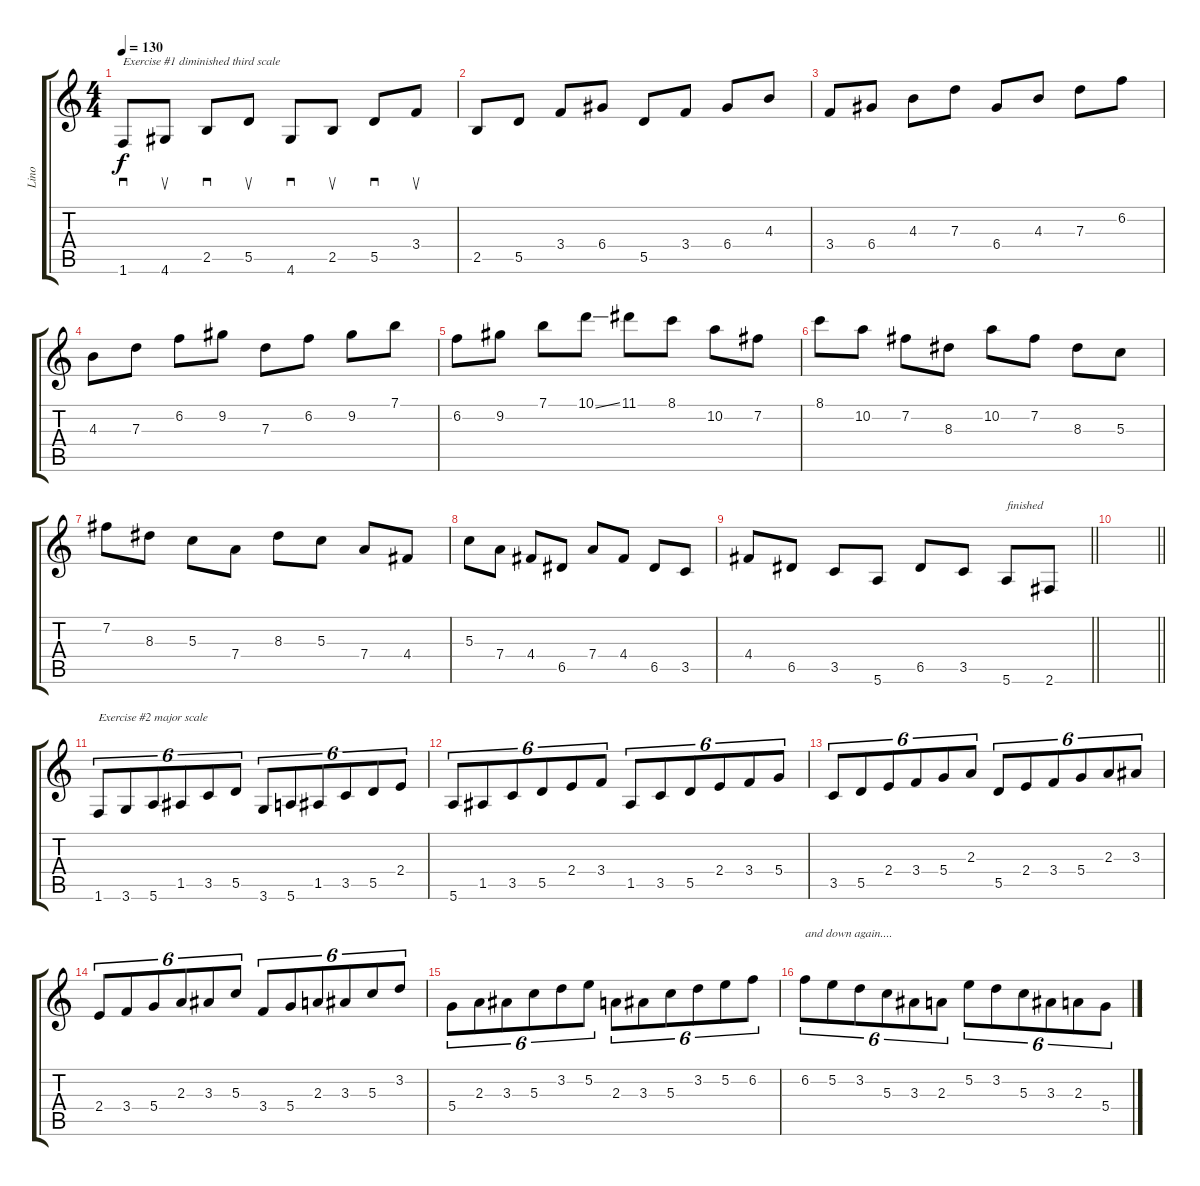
\track ("Lino" "Lino") {instrument electricguitarclean}
\staff {score tabs}
\tuning (E4 B3 G3 D3 A2 E2) {hide}
\ts (4 4)
\tempo 130
\clef g2
\ks c
1.6.8{sd txt "Exercise #1 diminished third scale" dy f instrument electricguitarclean} 4.6.8{su} 2.5.8{sd} 5.5.8{su} 4.6.8{sd} 2.5.8{su} 5.5.8{sd} 3.4.8{su} |
2.5.8 5.5.8 3.4.8 6.4.8 5.5.8 3.4.8 6.4.8 4.3.8 |
3.4.8 6.4.8 4.3.8 7.3.8 6.4.8 4.3.8 7.3.8 6.2.8 |
4.3.8 7.3.8 6.2.8 9.2.8 7.3.8 6.2.8 9.2.8 7.1.8 |
6.2.8 9.2.8 7.1.8 10.1{ss}.8 11.1.8 8.1.8 10.2.8 7.2.8 |
8.1.8 10.2.8 7.2.8 8.3.8 10.2.8 7.2.8 8.3.8 5.3.8 |
7.2.8 8.3.8 5.3.8 7.4.8 8.3.8 5.3.8 7.4.8 4.4.8 |
5.3.8 7.4.8 4.4.8 6.5.8 7.4.8 4.4.8 6.5.8 3.5.8 |
\barLineRight lightlight
4.4.8 6.5.8 3.5.8 5.6.8 6.5.8 3.5.8 5.6.8{txt "finished"} 2.6.8 |
\barLineRight lightlight
|
1.6.8{tu (6 4) txt "Exercise #2 major scale"} 3.6.8{tu (6 4)} 5.6.8{tu (6 4)} 1.5.8{tu (6 4)} 3.5.8{tu (6 4)} 5.5.8{tu (6 4)} 3.6.8{tu (6 4)} 5.6.8{tu (6 4)} 1.5.8{tu (6 4)} 3.5.8{tu (6 4)} 5.5.8{tu (6 4)} 2.4.8{tu (6 4)} |
5.6.8{tu (6 4)} 1.5.8{tu (6 4)} 3.5.8{tu (6 4)} 5.5.8{tu (6 4)} 2.4.8{tu (6 4)} 3.4.8{tu (6 4)} 1.5.8{tu (6 4)} 3.5.8{tu (6 4)} 5.5.8{tu (6 4)} 2.4.8{tu (6 4)} 3.4.8{tu (6 4)} 5.4.8{tu (6 4)} |
3.5.8{tu (6 4)} 5.5.8{tu (6 4)} 2.4.8{tu (6 4)} 3.4.8{tu (6 4)} 5.4.8{tu (6 4)} 2.3.8{tu (6 4)} 5.5.8{tu (6 4)} 2.4.8{tu (6 4)} 3.4.8{tu (6 4)} 5.4.8{tu (6 4)} 2.3.8{tu (6 4)} 3.3.8{tu (6 4)} |
2.4.8{tu (6 4)} 3.4.8{tu (6 4)} 5.4.8{tu (6 4)} 2.3.8{tu (6 4)} 3.3.8{tu (6 4)} 5.3.8{tu (6 4)} 3.4.8{tu (6 4)} 5.4.8{tu (6 4)} 2.3.8{tu (6 4)} 3.3.8{tu (6 4)} 5.3.8{tu (6 4)} 3.2.8{tu (6 4)} |
5.4.8{tu (6 4)} 2.3.8{tu (6 4)} 3.3.8{tu (6 4)} 5.3.8{tu (6 4)} 3.2.8{tu (6 4)} 5.2.8{tu (6 4)} 2.3.8{tu (6 4)} 3.3.8{tu (6 4)} 5.3.8{tu (6 4)} 3.2.8{tu (6 4)} 5.2.8{tu (6 4)} 6.2.8{tu (6 4)} |
6.2.8{tu (6 4) txt "and down again...."} 5.2.8{tu (6 4)} 3.2.8{tu (6 4)} 5.3.8{tu (6 4)} 3.3.8{tu (6 4)} 2.3.8{tu (6 4)} 5.2.8{tu (6 4)} 3.2.8{tu (6 4)} 5.3.8{tu (6 4)} 3.3.8{tu (6 4)} 2.3.8{tu (6 4)} 5.4.8{tu (6 4)}
